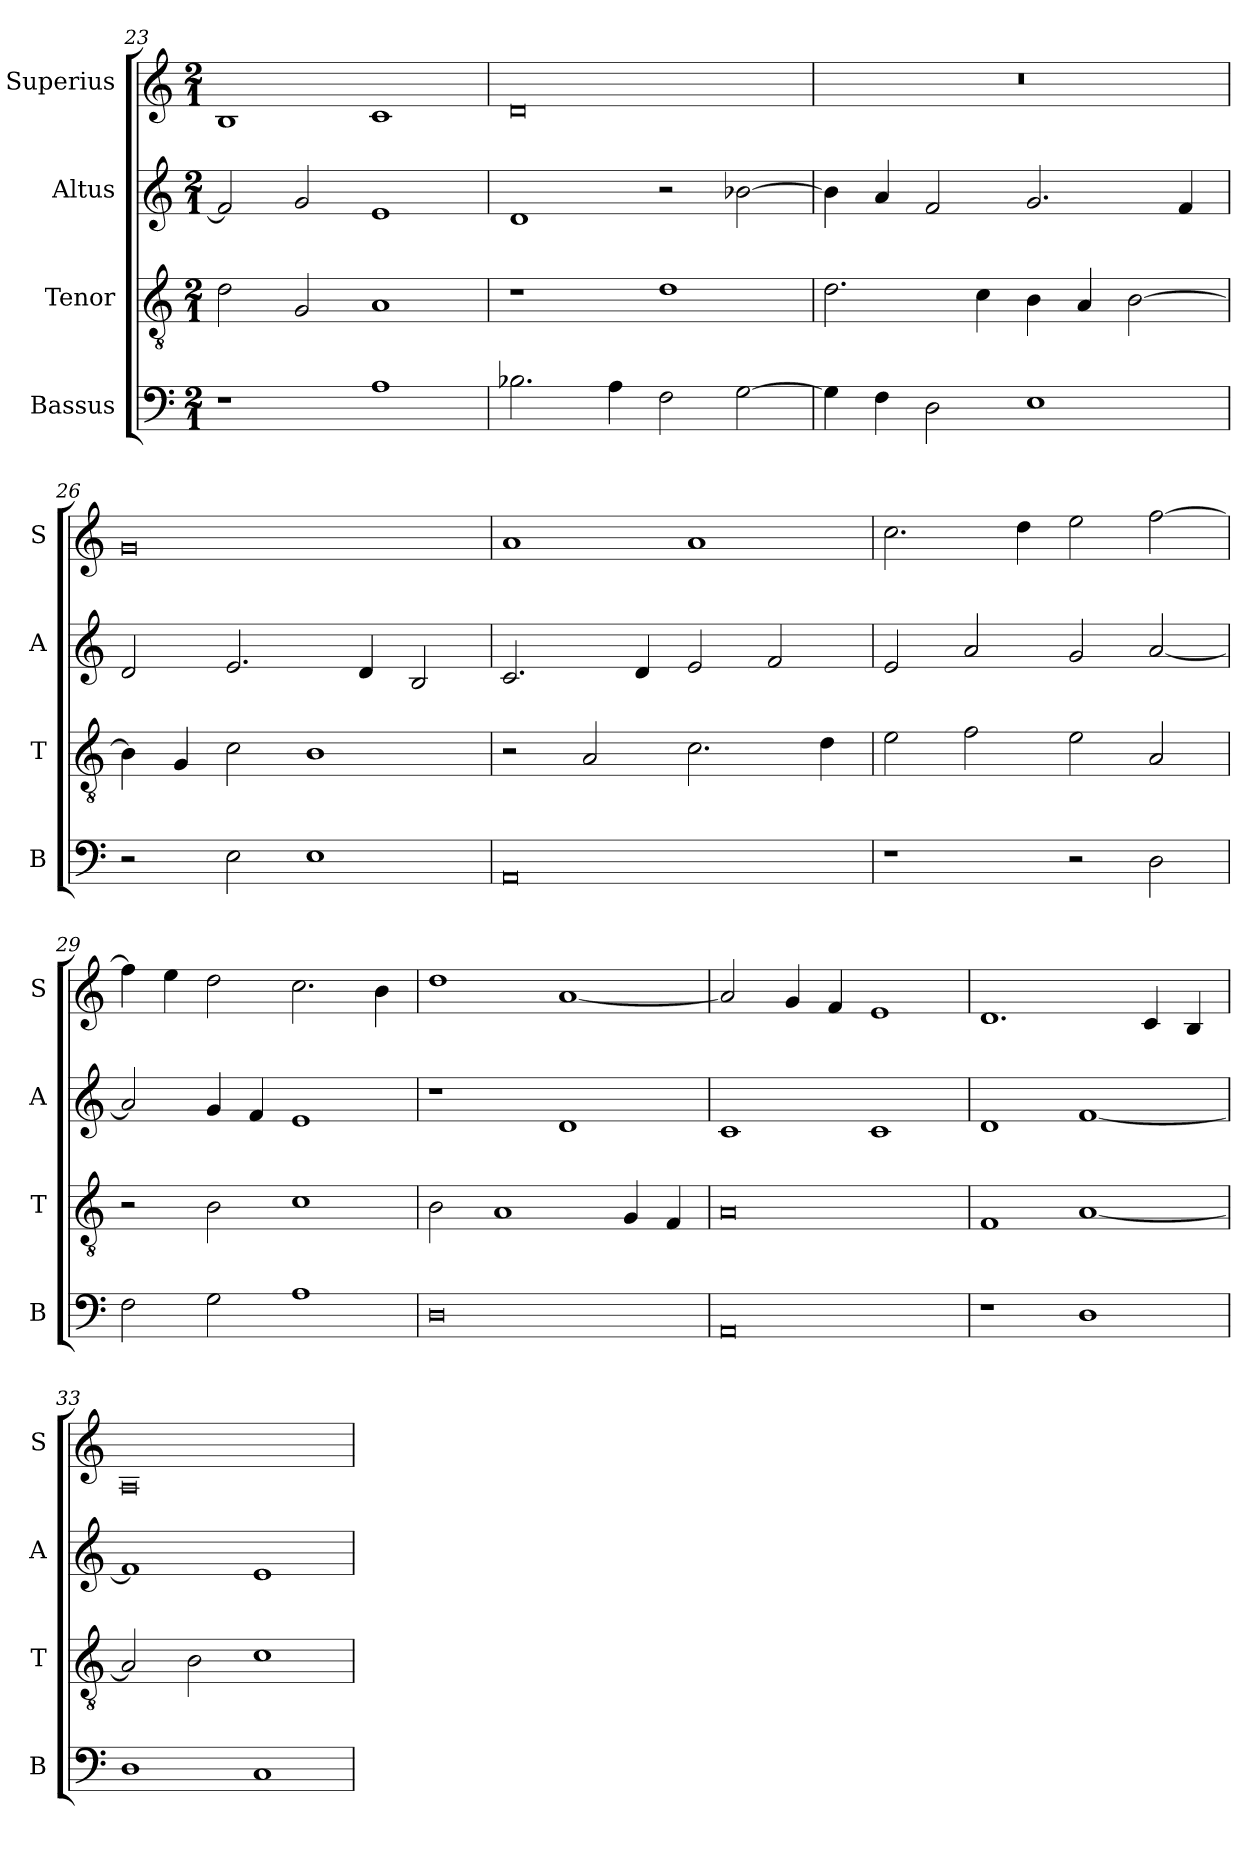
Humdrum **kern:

**kern	**kern	**kern	**kern
*part4	*part3	*part2	*part1
*staff4	*staff3	*staff2	*staff1
*I"Bassus	*I"Tenor	*I"Altus	*I"Superius
*I'B	*I'T	*I'A	*I'S
*clefF4	*clefGv2	*clefG2	*clefG2
*k[]	*k[]	*k[]	*k[]
*M2/1	*M2/1	*M2/1	*M2/1
=23	=23	=23	=23
1r	2d\	2f/]	1B
.	2G/	2g/	.
1A	1A	1e	1c
=24	=24	=24	=24
2.B-X\	1r	1d	0d
4A\	.	.	.
2F\	1d	2r	.
[2G\	.	[2b-X\	.
=25	=25	=25	=25
4G\]	2.d\	4b-\]	0r
4F\	.	4a/	.
2D\	.	2f/	.
.	4c\	.	.
1E	4B\	2.g/	.
.	4A/	.	.
.	[2B\	.	.
.	.	4f/	.
=26	=26	=26	=26
2r	4B\]	2d/	0g
.	4G/	.	.
2E\	2c\	2.e/	.
1E	1B	.	.
.	.	4d/	.
.	.	2B/	.
=27	=27	=27	=27
0AA	2r	2.c/	1a
.	2A/	.	.
.	.	4d/	.
.	2.c\	2e/	1a
.	.	2f/	.
.	4d\	.	.
=28	=28	=28	=28
1r	2e\	2e/	2.cc\
.	2f\	2a/	.
.	.	.	4dd\
2r	2e\	2g/	2ee\
2D\	2A/	[2a/	[2ff\
=29	=29	=29	=29
2F\	2r	2a/]	4ff\]
.	.	.	4ee\
2G\	2B\	4g/	2dd\
.	.	4f/	.
1A	1c	1e	2.cc\
.	.	.	4b\
=30	=30	=30	=30
0D	2B\	1r	1dd
.	1A	.	.
.	.	1d	[1a
.	4G/	.	.
.	4F/	.	.
=31	=31	=31	=31
0AA	0A	1c	2a/]
.	.	.	4g/
.	.	.	4f/
.	.	1c	1e
=32	=32	=32	=32
1r	1F	1d	1.d
1D	[1A	[1f	.
.	.	.	4c/
.	.	.	4B/
=33	=33	=33	=33
1D	2A/]	1f]	0A
.	2B\	.	.
1C	1c	1e	.
=	=	=	=
*-	*-	*-	*-
